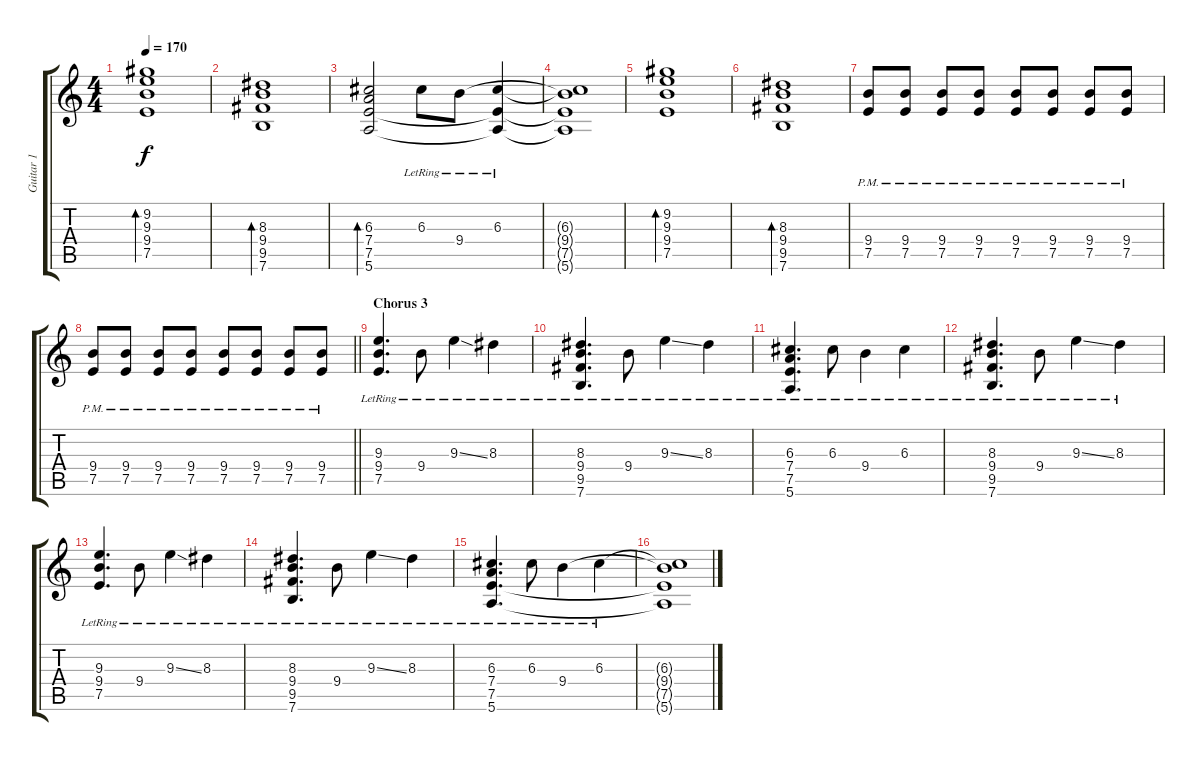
\track ("Guitar 1" "Guitar 1") {instrument distortionguitar}
\staff {score tabs}
\tuning (E4 B3 G3 D3 A2 E2) {hide}
\ts (4 4)
\tempo 170
\clef g2
\ks c
(9.2 9.3 9.4 7.5).1{bd 120 dy f} |
(8.3 9.4 9.5 7.6).1{bd 120} |
(6.3 7.4 7.5 5.6).2{bd 120} 6.3{lr}.8 9.4{lr}.8 (6.3{lr} 7.5{t} 5.6{t}).4 |
(6.3{t} 9.4{t} 7.5{t} 5.6{t}).1 |
(9.2 9.3 9.4 7.5).1{bd 120} |
(8.3 9.4 9.5 7.6).1{bd 120} |
(9.4{pm} 7.5{pm}).8{instrument distortionguitar} (9.4{pm} 7.5{pm}).8 (9.4{pm} 7.5{pm}).8 (9.4{pm} 7.5{pm}).8 (9.4{pm} 7.5{pm}).8 (9.4{pm} 7.5{pm}).8 (9.4{pm} 7.5{pm}).8 (9.4{pm} 7.5{pm}).8 |
\barLineRight lightlight
(9.4{pm} 7.5{pm}).8 (9.4{pm} 7.5{pm}).8 (9.4{pm} 7.5{pm}).8 (9.4{pm} 7.5{pm}).8 (9.4{pm} 7.5{pm}).8 (9.4{pm} 7.5{pm}).8 (9.4{pm} 7.5{pm}).8 (9.4{pm} 7.5{pm}).8 |
\section ("" "Chorus 3")
(9.3{lr} 9.4{lr} 7.5{lr}).4{d} 9.4{lr}.8 9.3{ss lr}.4 8.3{lr}.4 |
(8.3{lr} 9.4{lr} 9.5{lr} 7.6{lr}).4{d} 9.4{lr}.8 9.3{ss lr}.4 8.3{lr}.4 |
(6.3{lr} 7.4{lr} 7.5{lr} 5.6{lr}).4{d} 6.3{lr}.8 9.4{lr}.4 6.3{lr}.4 |
(8.3{lr} 9.4{lr} 9.5{lr} 7.6{lr}).4{d} 9.4{lr}.8 9.3{ss lr}.4 8.3{lr}.4 |
(9.3{lr} 9.4{lr} 7.5{lr}).4{d} 9.4{lr}.8 9.3{ss lr}.4 8.3{lr}.4 |
(8.3{lr} 9.4{lr} 9.5{lr} 7.6{lr}).4{d} 9.4{lr}.8 9.3{ss lr}.4 8.3{lr}.4 |
(6.3{lr} 7.4{lr} 7.5{lr} 5.6{lr}).4{d} 6.3{lr}.8 9.4{lr}.4 6.3{lr}.4 |
(6.3{t} 9.4{t} 7.5{t} 5.6{t}).1
